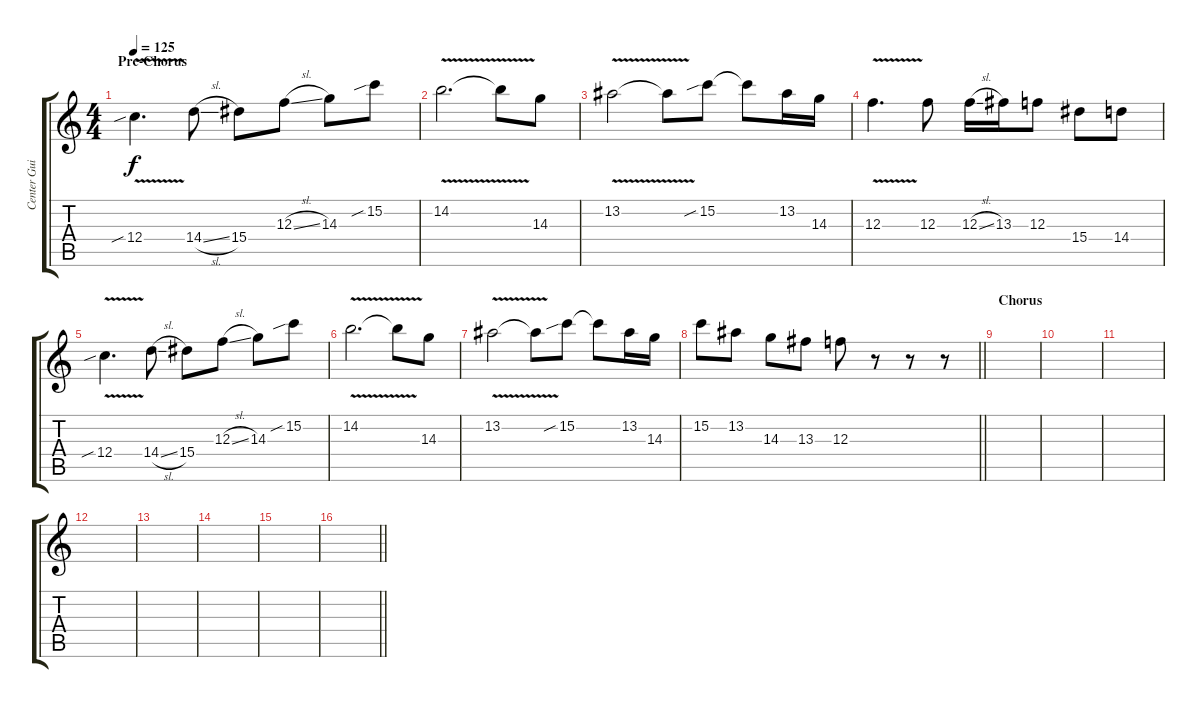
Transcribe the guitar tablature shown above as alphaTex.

\track ("Center Guitar 1" "Center Gui") {instrument distortionguitar}
\staff {score tabs}
\tuning (D4 A3 F3 C3 G2 C2) {hide}
\ts (4 4)
\section ("" "Pre-Chorus")
\tempo 125
\clef g2
\ks c
12.4{v sib}.4{d dy f} 14.4{sl}.8 15.4.8 12.3{sl}.8 14.3.8 15.2{sib}.8 |
14.2{v}.2{d} 14.2{t}.8 14.3.8 |
13.2{v}.2 13.2{t}.8 15.2{sib}.8 15.2{t}.8 13.2.16 14.3.16 |
12.3{v}.4{d} 12.3.8 12.3{sl}.16 13.3.16 12.3.8 15.4.8 14.4.8 |
12.4{v sib}.4{d} 14.4{sl}.8 15.4.8 12.3{sl}.8 14.3.8 15.2{sib}.8 |
14.2{v}.2{d} 14.2{t}.8 14.3.8 |
13.2{v}.2 13.2{t}.8 15.2{sib}.8 15.2{t}.8 13.2.16 14.3.16 |
\barLineRight lightlight
15.2.8 13.2.8 14.3.8 13.3.8 12.3.8 r.8 r.8 r.8 |
\section ("" "Chorus")
|
|
|
|
|
|
|
\barLineRight lightlight
